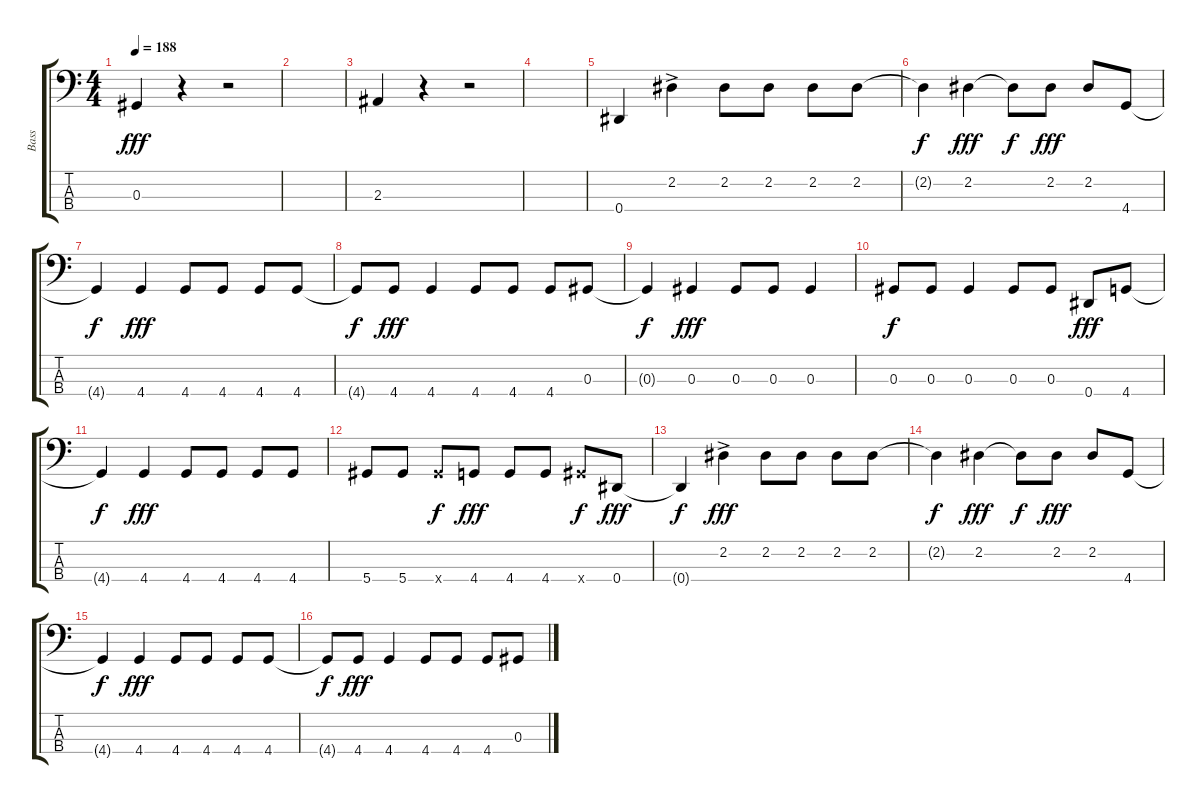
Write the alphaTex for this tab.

\track ("Bass" "Bass") {instrument electricbassfinger}
\staff {score tabs}
\tuning (Gb2 Db2 Ab1 Eb1) {hide}
\ts (4 4)
\tempo 188
\clef f4
\ks c
0.3.4{dy fff} r.4 r.2 |
|
2.3.4 r.4 r.2 |
|
0.4.4 2.2{ac}.4 2.2.8 2.2.8 2.2.8 2.2.8 |
2.2{t}.4{dy f} 2.2.4{dy fff} 2.2{t}.8{dy f} 2.2.8{dy fff} 2.2.8 4.4.8 |
4.4{t}.4{dy f} 4.4.4{dy fff} 4.4.8 4.4.8 4.4.8 4.4.8 |
4.4{t}.8{dy f} 4.4.8{dy fff} 4.4.4 4.4.8 4.4.8 4.4.8 0.3.8 |
0.3{t}.4{dy f} 0.3.4{dy fff} 0.3.8 0.3.8 0.3.4 |
0.3.8{dy f} 0.3.8 0.3.4 0.3.8 0.3.8 0.4.8{dy fff} 4.4.8 |
4.4{t}.4{dy f} 4.4.4{dy fff} 4.4.8 4.4.8 4.4.8 4.4.8 |
5.4.8 5.4.8 5.4{x}.8{dy f} 4.4.8{dy fff} 4.4.8 4.4.8 5.4{x}.8{dy f} 0.4.8{dy fff} |
0.4{t}.4{dy f} 2.2{ac}.4{dy fff} 2.2.8 2.2.8 2.2.8 2.2.8 |
2.2{t}.4{dy f} 2.2.4{dy fff} 2.2{t}.8{dy f} 2.2.8{dy fff} 2.2.8 4.4.8 |
4.4{t}.4{dy f} 4.4.4{dy fff} 4.4.8 4.4.8 4.4.8 4.4.8 |
4.4{t}.8{dy f} 4.4.8{dy fff} 4.4.4 4.4.8 4.4.8 4.4.8 0.3.8
